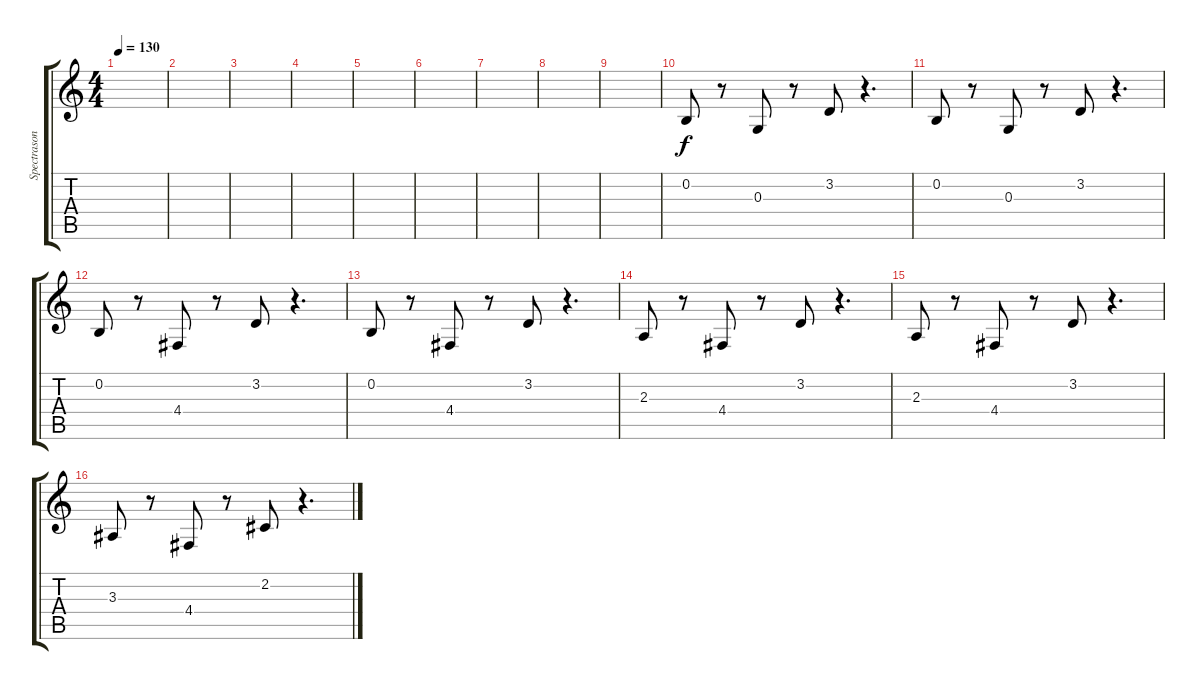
\track ("Spectrasonics Omnisphere" "Spectrason") {instrument pad2warm}
\staff {score tabs}
\tuning (E4 B3 G3 D3 A2 E2) {hide}
\ts (4 4)
\tempo 130
\clef g2
\ks c
|
|
|
|
|
|
|
|
|
0.2.8{instrument pad3polysynth} r.8 0.3.8 r.8 3.2.8 r.4{d} |
0.2.8{instrument pad3polysynth} r.8 0.3.8 r.8 3.2.8 r.4{d} |
0.2.8{instrument pad3polysynth} r.8 4.4.8 r.8 3.2.8 r.4{d} |
0.2.8{instrument pad3polysynth} r.8 4.4.8 r.8 3.2.8 r.4{d} |
2.3.8 r.8 4.4.8 r.8 3.2.8 r.4{d} |
2.3.8 r.8 4.4.8 r.8 3.2.8 r.4{d} |
3.3.8 r.8 4.4.8 r.8 2.2.8 r.4{d}
